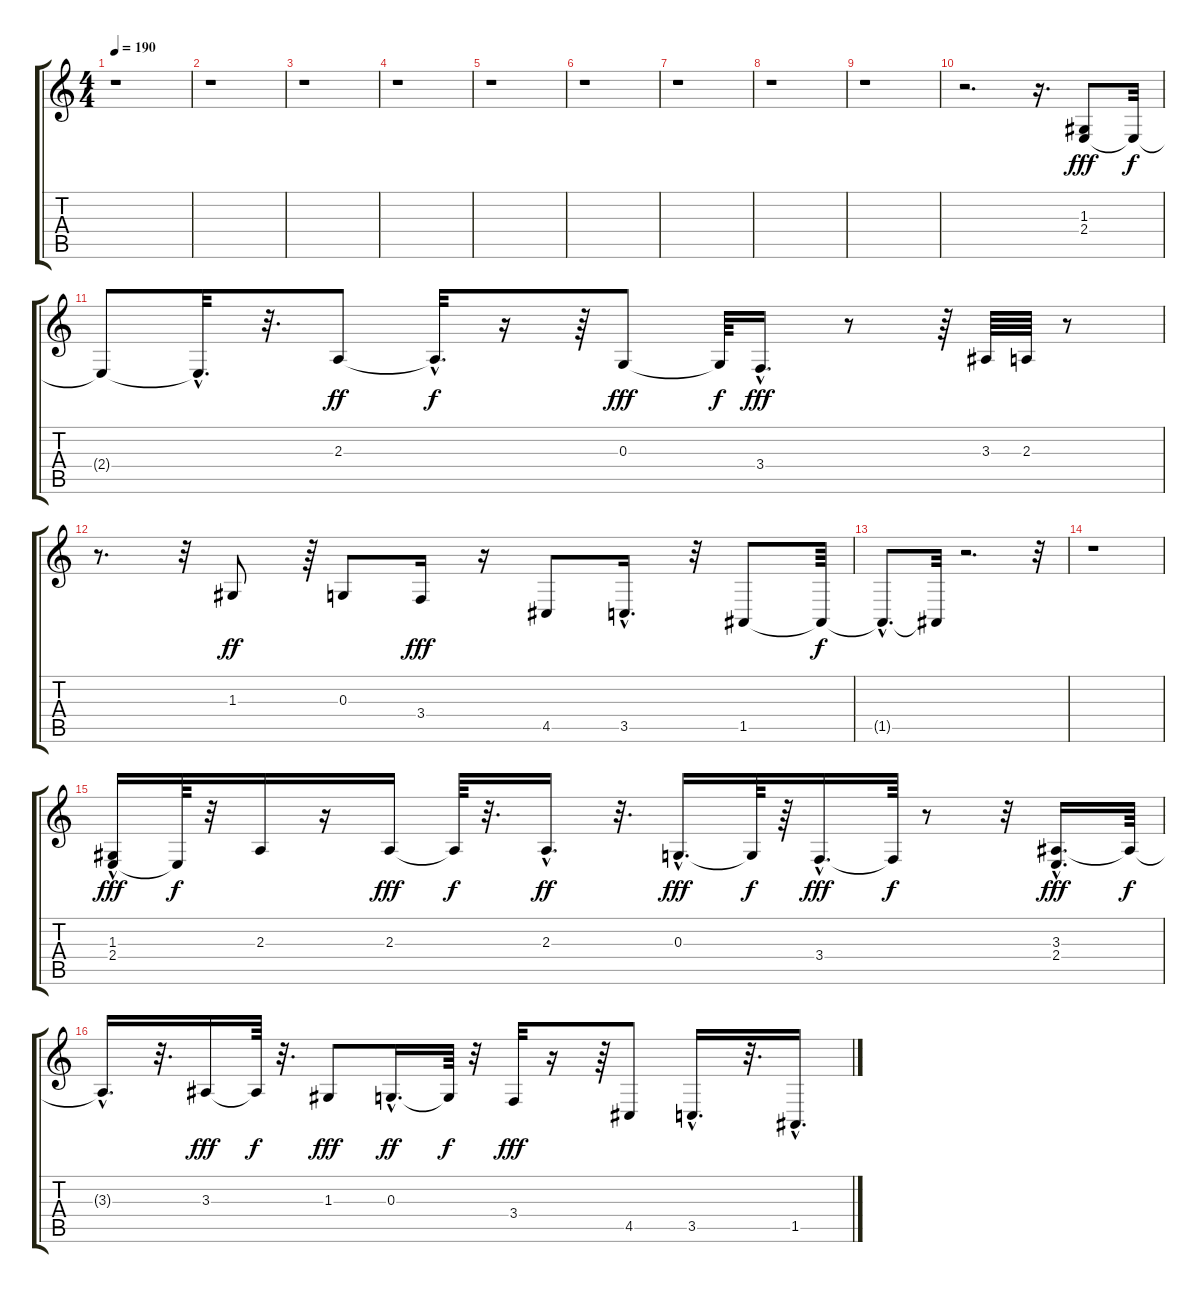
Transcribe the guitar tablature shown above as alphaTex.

\track ("" "          ") {instrument baritonesax}
\staff {score tabs}
\tuning (E4 B3 G3 D3 A2 E2) {hide}
\ts (4 4)
\tempo 190
\clef g2
\ks c
r.1{dy fff instrument baritonesax} |
r.1 |
r.1 |
r.1 |
r.1 |
r.1 |
r.1 |
r.1 |
r.1 |
r.2{d} r.16{d} (1.3 2.4).8 2.4{t}.32{dy f} |
2.4{t}.8 2.4{hac t}.32{d} r.32{d} 2.3.8{dy ff} 2.3{hac t}.32{d dy f} r.16 r.64 0.3.8{dy fff} 0.3{t}.64{dy f} 3.4{hac}.16{d dy fff} r.8 r.64 3.3.64 2.3.64 r.8 |
r.8{d} r.32 1.3.8{dy ff} r.64 0.3.8 3.4.16{dy fff} r.16 4.5.8 3.5{hac}.16{d} r.32 1.5.8 1.5{t}.64{dy f} |
1.5{hac t}.8{d} 1.5{t}.32 r.2{d} r.32 |
r.1 |
(1.3{hac} 2.4).16{dy fff} 2.4{t}.64{dy f} r.32 2.3.16 r.16 2.3.16{dy fff} 2.3{t}.64{dy f} r.32{d} 2.3{hac}.16{d dy ff} r.32{d} 0.3{hac}.16{d dy fff} 0.3{t}.64{dy f} r.64 3.4{hac}.16{d dy fff} 3.4{t}.64{dy f} r.8 r.32 (3.3{hac} 2.4).16{d dy fff} 3.3{t}.64{dy f} |
3.3{hac t}.16{d} r.32{d} 3.3.16{dy fff} 3.3{t}.64{dy f} r.32{d} 1.3.8{dy fff} 0.3{hac}.16{d dy ff} 0.3{t}.64{dy f} r.32 3.4.32{dy fff} r.16 r.64 4.5.8 3.5{hac}.16{d} r.32{d} 1.5{hac}.16{d}
